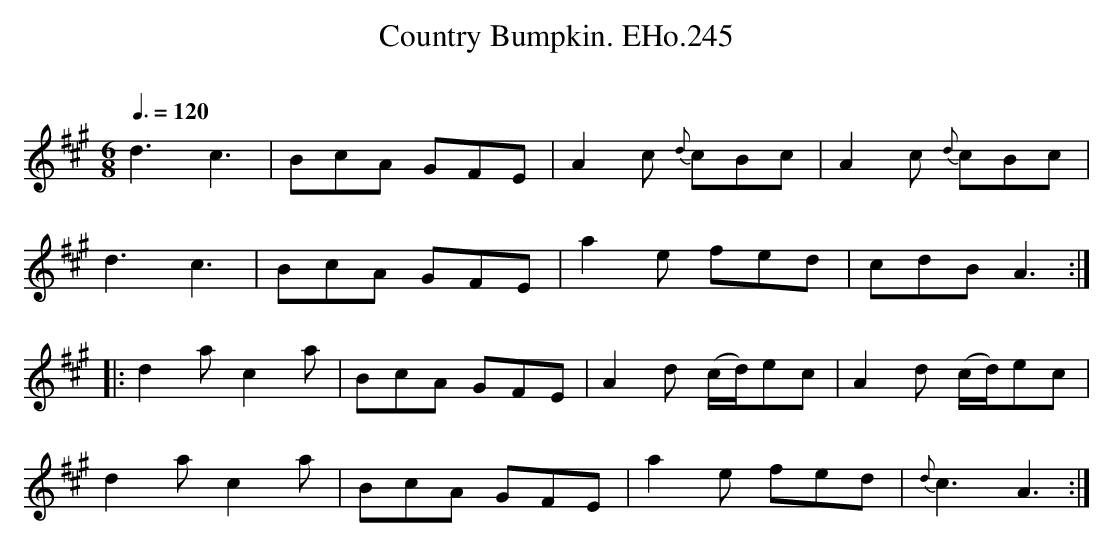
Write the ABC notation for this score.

X:1
T:Country Bumpkin. EHo.245
M:6/8
L:1/8
Q:3/8=120
O:
K:A
d3c3 | BcA GFE | A2c {d}cBc | A2c {d}cBc |
d3c3 | BcA GFE | a2e fed | cdB A3 :|
|: d2a c2a | BcA GFE | A2d (c/d/)ec | A2d (c/d/)ec |
d2a c2a | BcA GFE | a2e fed | {d}c3A3 :|
